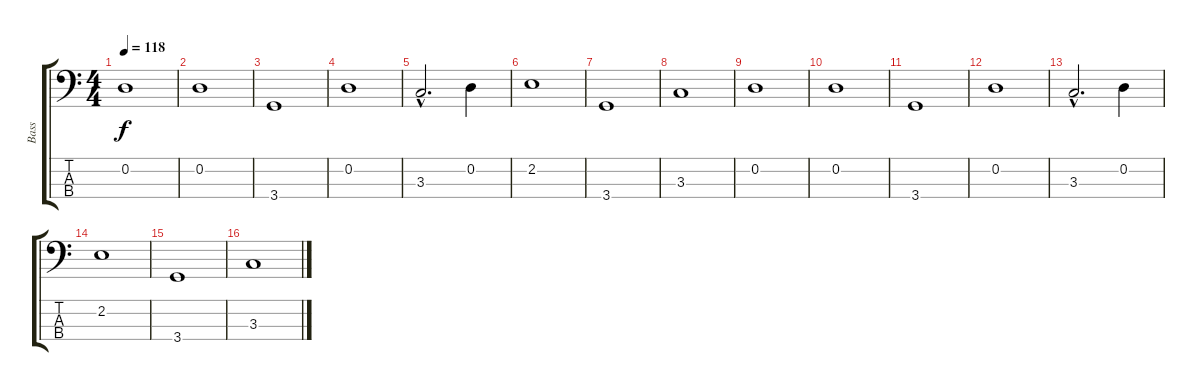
\track (" Bass" " Bass") {instrument electricbassfinger}
\staff {score tabs}
\tuning (G2 D2 A1 E1) {hide}
\ts (4 4)
\tempo 118
\clef f4
\ks c
0.2.1{dy f volume 5} |
0.2.1{volume 4} |
3.4.1{volume 4} |
0.2.1{volume 4} |
3.3{hac}.2{d volume 4} 0.2.4{volume 3} |
2.2.1 |
3.4.1{volume 3} |
3.3.1{volume 3} |
0.2.1{volume 3} |
0.2.1{volume 2} |
3.4.1{volume 2} |
0.2.1{volume 2} |
3.3{hac}.2{d volume 2} 0.2.4{volume 1} |
2.2.1 |
3.4.1{volume 1} |
3.3.1{volume 1}
